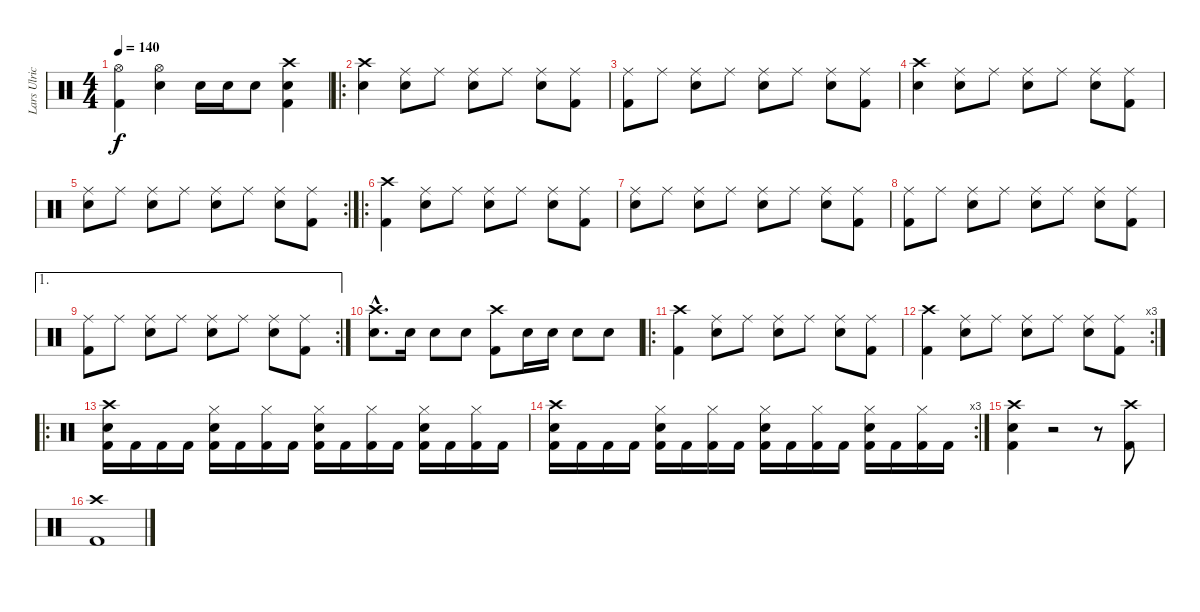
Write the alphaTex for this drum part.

\track ("Lars Ulrich (Drums)" "Lars Ulric") {instrument percussion}
\staff {score}
\articulation defaults
\ts (4 4)
\tempo 140
\clef neutral
\ks c
("Hi-Hat (open)" "Kick (hit) 2").4{dy f} ("Hi-Hat (open)" "Snare (hit) 2").4 "Snare (hit) 2".16 "Snare (hit) 2".16 "Snare (hit) 2".8 ("Crash high (hit)" "Snare (hit) 2" "Kick (hit) 2").4 |
\ro
("Crash high (hit)" "Snare (hit) 2").4 ("Ride (middle)" "Snare (hit) 2").8 "Ride (middle)".8 ("Ride (middle)" "Snare (hit) 2").8 "Ride (middle)".8 ("Ride (middle)" "Snare (hit) 2").8 ("Ride (middle)" "Kick (hit) 2").8 |
("Ride (middle)" "Kick (hit) 2").8 "Ride (middle)".8 ("Ride (middle)" "Snare (hit) 2").8 "Ride (middle)".8 ("Ride (middle)" "Snare (hit) 2").8 "Ride (middle)".8 ("Ride (middle)" "Snare (hit) 2").8 ("Ride (middle)" "Kick (hit) 2").8 |
("Crash high (hit)" "Snare (hit) 2").4 ("Ride (middle)" "Snare (hit) 2").8 "Ride (middle)".8 ("Ride (middle)" "Snare (hit) 2").8 "Ride (middle)".8 ("Ride (middle)" "Snare (hit) 2").8 ("Ride (middle)" "Kick (hit) 2").8 |
\rc 2
("Ride (middle)" "Snare (hit) 2").8 "Ride (middle)".8 ("Ride (middle)" "Snare (hit) 2").8 "Ride (middle)".8 ("Ride (middle)" "Snare (hit) 2").8 "Ride (middle)".8 ("Ride (middle)" "Snare (hit) 2").8 ("Ride (middle)" "Kick (hit) 2").8 |
\ro
("Crash high (hit)" "Kick (hit) 2").4 ("Ride (middle)" "Snare (hit) 2").8 "Ride (middle)".8 ("Ride (middle)" "Snare (hit) 2").8 "Ride (middle)".8 ("Ride (middle)" "Snare (hit) 2").8 ("Ride (middle)" "Kick (hit) 2").8 |
("Ride (middle)" "Snare (hit) 2").8 "Ride (middle)".8 ("Ride (middle)" "Snare (hit) 2").8 "Ride (middle)".8 ("Ride (middle)" "Snare (hit) 2").8 "Ride (middle)".8 ("Ride (middle)" "Snare (hit) 2").8 ("Ride (middle)" "Kick (hit) 2").8 |
("Ride (middle)" "Kick (hit) 2").8 "Ride (middle)".8 ("Ride (middle)" "Snare (hit) 2").8 "Ride (middle)".8 ("Ride (middle)" "Snare (hit) 2").8 "Ride (middle)".8 ("Ride (middle)" "Snare (hit) 2").8 ("Ride (middle)" "Kick (hit) 2").8 |
\ae 1
\rc 2
("Ride (middle)" "Kick (hit) 2").8 "Ride (middle)".8 ("Ride (middle)" "Snare (hit) 2").8 "Ride (middle)".8 ("Ride (middle)" "Snare (hit) 2").8 "Ride (middle)".8 ("Ride (middle)" "Snare (hit) 2").8 ("Ride (middle)" "Kick (hit) 2").8 |
("Crash high (hit)"{hac} "Snare (hit) 2"{hac}).8{d} "Snare (hit) 2".16 "Snare (hit) 2".8 "Snare (hit) 2".8 ("Crash high (hit)" "Kick (hit) 2").8 "Snare (hit) 2".16 "Snare (hit) 2".16 "Snare (hit) 2".8 "Snare (hit) 2".8 |
\ro
("Crash high (hit)" "Kick (hit) 2").4 ("Ride (middle)" "Snare (hit) 2").8 "Ride (middle)".8 ("Ride (middle)" "Snare (hit) 2").8 "Ride (middle)".8 ("Ride (middle)" "Snare (hit) 2").8 ("Ride (middle)" "Kick (hit) 2").8 |
\rc 3
("Crash high (hit)" "Kick (hit) 2").4 ("Ride (middle)" "Snare (hit) 2").8 "Ride (middle)".8 ("Ride (middle)" "Snare (hit) 2").8 "Ride (middle)".8 ("Ride (middle)" "Snare (hit) 2").8 ("Ride (middle)" "Kick (hit) 2").8 |
\ro
("Crash high (hit)" "Snare (hit) 2" "Kick (hit) 2").16 "Kick (hit) 2".16 "Kick (hit) 2".16 "Kick (hit) 2".16 ("Hi-Hat (closed)" "Kick (hit) 2" "Snare (hit) 2").16 "Kick (hit) 2".16 ("Hi-Hat (closed)" "Kick (hit) 2").16 "Kick (hit) 2".16 ("Hi-Hat (closed)" "Kick (hit) 2" "Snare (hit) 2").16 "Kick (hit) 2".16 ("Hi-Hat (closed)" "Kick (hit) 2").16 "Kick (hit) 2".16 ("Hi-Hat (closed)" "Kick (hit) 2" "Snare (hit) 2").16 "Kick (hit) 2".16 ("Hi-Hat (closed)" "Kick (hit) 2").16 "Kick (hit) 2".16 |
\rc 3
("Crash high (hit)" "Kick (hit) 2" "Snare (hit) 2").16 "Kick (hit) 2".16 "Kick (hit) 2".16 "Kick (hit) 2".16 ("Hi-Hat (closed)" "Kick (hit) 2" "Snare (hit) 2").16 "Kick (hit) 2".16 ("Hi-Hat (closed)" "Kick (hit) 2").16 "Kick (hit) 2".16 ("Hi-Hat (closed)" "Kick (hit) 2" "Snare (hit) 2").16 "Kick (hit) 2".16 ("Hi-Hat (closed)" "Kick (hit) 2").16 "Kick (hit) 2".16 ("Hi-Hat (closed)" "Kick (hit) 2" "Snare (hit) 2").16 "Kick (hit) 2".16 ("Hi-Hat (closed)" "Kick (hit) 2").16 "Kick (hit) 2".16 |
("Crash high (hit)" "Snare (hit) 2" "Kick (hit) 2").4 r.2 r.8 ("Crash high (hit)" "Kick (hit) 2").8 |
("Crash high (hit)" "Kick (hit) 2").1
